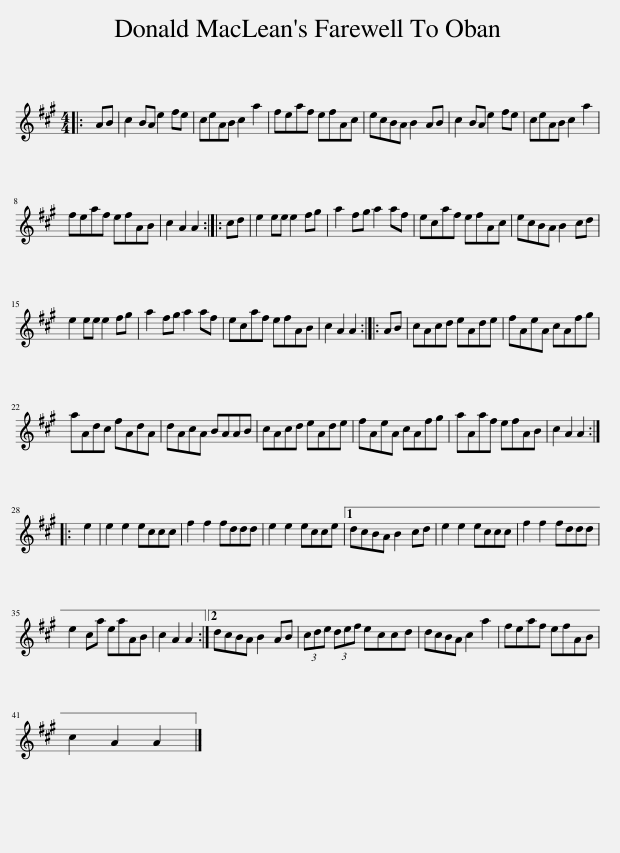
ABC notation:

X:1
L:1/8
M:4/4
I:linebreak $
K:A
V:1 treble
V:1
|: AB | c2 BA e2 fe | ceAB c2 a2 | feaf efAc | ecBA B2 AB | %5
 c2 BA e2 fe | ceAB c2 a2 |$ feaf efAB | c2 A2 A2 :: cd | %10
 e2 ee e2 fg | a2 fg a2 af | ecaf efAc | ecBA B2 cd |$ e2 ee e2 fg | %15
 a2 fg a2 af | ecaf efAB | c2 A2 A2 :: AB | cAcd eAde | %20
 fAeA cAfg |$ aAdc fAdA | dAcA BAAB | cAcd eAde | fAeA cAfg | %25
 aAaf efAB | c2 A2 A2 ::$ e2 | e2 e2 eccc | f2 f2 fddd | %30
 e2 e2 ecce |1 dcBA B2 cd | e2 e2 eccc | f2 f2 fddd |$ e2 ca eaAB | %35
 c2 A2 A2 :|2 dcBA B2 AB | (3cde (3def eccd | dcBA c2 a2 | feaf efAB |$ %40
 c2 A2 A2 |] %41
